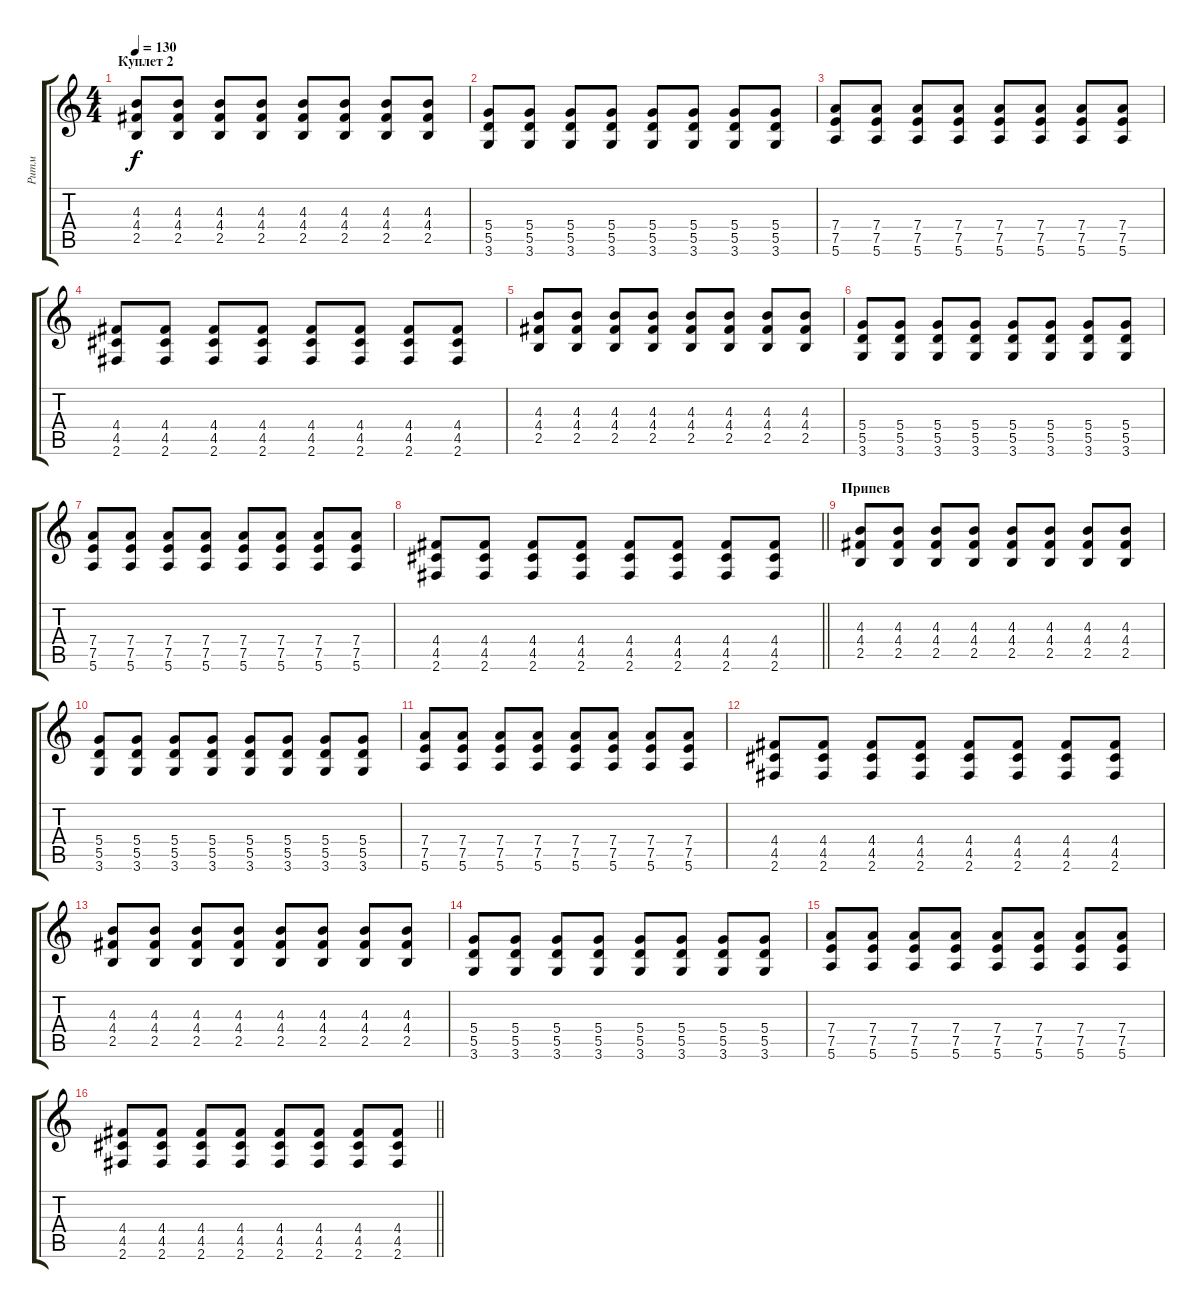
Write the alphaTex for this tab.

\track ("Ритм" "Ритм") {instrument distortionguitar}
\staff {score tabs}
\tuning (E4 B3 G3 D3 A2 E2) {hide}
\ts (4 4)
\section ("" "Куплет 2")
\tempo 130
\clef g2
\ks c
(4.3 4.4 2.5).8{dy f} (4.3 4.4 2.5).8 (4.3 4.4 2.5).8 (4.3 4.4 2.5).8 (4.3 4.4 2.5).8 (4.3 4.4 2.5).8 (4.3 4.4 2.5).8 (4.3 4.4 2.5).8 |
(5.4 5.5 3.6).8 (5.4 5.5 3.6).8 (5.4 5.5 3.6).8 (5.4 5.5 3.6).8 (5.4 5.5 3.6).8 (5.4 5.5 3.6).8 (5.4 5.5 3.6).8 (5.4 5.5 3.6).8 |
(7.4 7.5 5.6).8 (7.4 7.5 5.6).8 (7.4 7.5 5.6).8 (7.4 7.5 5.6).8 (7.4 7.5 5.6).8 (7.4 7.5 5.6).8 (7.4 7.5 5.6).8 (7.4 7.5 5.6).8 |
(4.4 4.5 2.6).8 (4.4 4.5 2.6).8 (4.4 4.5 2.6).8 (4.4 4.5 2.6).8 (4.4 4.5 2.6).8 (4.4 4.5 2.6).8 (4.4 4.5 2.6).8 (4.4 4.5 2.6).8 |
(4.3 4.4 2.5).8 (4.3 4.4 2.5).8 (4.3 4.4 2.5).8 (4.3 4.4 2.5).8 (4.3 4.4 2.5).8 (4.3 4.4 2.5).8 (4.3 4.4 2.5).8 (4.3 4.4 2.5).8 |
(5.4 5.5 3.6).8 (5.4 5.5 3.6).8 (5.4 5.5 3.6).8 (5.4 5.5 3.6).8 (5.4 5.5 3.6).8 (5.4 5.5 3.6).8 (5.4 5.5 3.6).8 (5.4 5.5 3.6).8 |
(7.4 7.5 5.6).8 (7.4 7.5 5.6).8 (7.4 7.5 5.6).8 (7.4 7.5 5.6).8 (7.4 7.5 5.6).8 (7.4 7.5 5.6).8 (7.4 7.5 5.6).8 (7.4 7.5 5.6).8 |
\barLineRight lightlight
(4.4 4.5 2.6).8 (4.4 4.5 2.6).8 (4.4 4.5 2.6).8 (4.4 4.5 2.6).8 (4.4 4.5 2.6).8 (4.4 4.5 2.6).8 (4.4 4.5 2.6).8 (4.4 4.5 2.6).8 |
\section ("" "Припев")
(4.3 4.4 2.5).8 (4.3 4.4 2.5).8 (4.3 4.4 2.5).8 (4.3 4.4 2.5).8 (4.3 4.4 2.5).8 (4.3 4.4 2.5).8 (4.3 4.4 2.5).8 (4.3 4.4 2.5).8 |
(5.4 5.5 3.6).8 (5.4 5.5 3.6).8 (5.4 5.5 3.6).8 (5.4 5.5 3.6).8 (5.4 5.5 3.6).8 (5.4 5.5 3.6).8 (5.4 5.5 3.6).8 (5.4 5.5 3.6).8 |
(7.4 7.5 5.6).8 (7.4 7.5 5.6).8 (7.4 7.5 5.6).8 (7.4 7.5 5.6).8 (7.4 7.5 5.6).8 (7.4 7.5 5.6).8 (7.4 7.5 5.6).8 (7.4 7.5 5.6).8 |
(4.4 4.5 2.6).8 (4.4 4.5 2.6).8 (4.4 4.5 2.6).8 (4.4 4.5 2.6).8 (4.4 4.5 2.6).8 (4.4 4.5 2.6).8 (4.4 4.5 2.6).8 (4.4 4.5 2.6).8 |
(4.3 4.4 2.5).8 (4.3 4.4 2.5).8 (4.3 4.4 2.5).8 (4.3 4.4 2.5).8 (4.3 4.4 2.5).8 (4.3 4.4 2.5).8 (4.3 4.4 2.5).8 (4.3 4.4 2.5).8 |
(5.4 5.5 3.6).8 (5.4 5.5 3.6).8 (5.4 5.5 3.6).8 (5.4 5.5 3.6).8 (5.4 5.5 3.6).8 (5.4 5.5 3.6).8 (5.4 5.5 3.6).8 (5.4 5.5 3.6).8 |
(7.4 7.5 5.6).8 (7.4 7.5 5.6).8 (7.4 7.5 5.6).8 (7.4 7.5 5.6).8 (7.4 7.5 5.6).8 (7.4 7.5 5.6).8 (7.4 7.5 5.6).8 (7.4 7.5 5.6).8 |
\barLineRight lightlight
(4.4 4.5 2.6).8 (4.4 4.5 2.6).8 (4.4 4.5 2.6).8 (4.4 4.5 2.6).8 (4.4 4.5 2.6).8 (4.4 4.5 2.6).8 (4.4 4.5 2.6).8 (4.4 4.5 2.6).8
